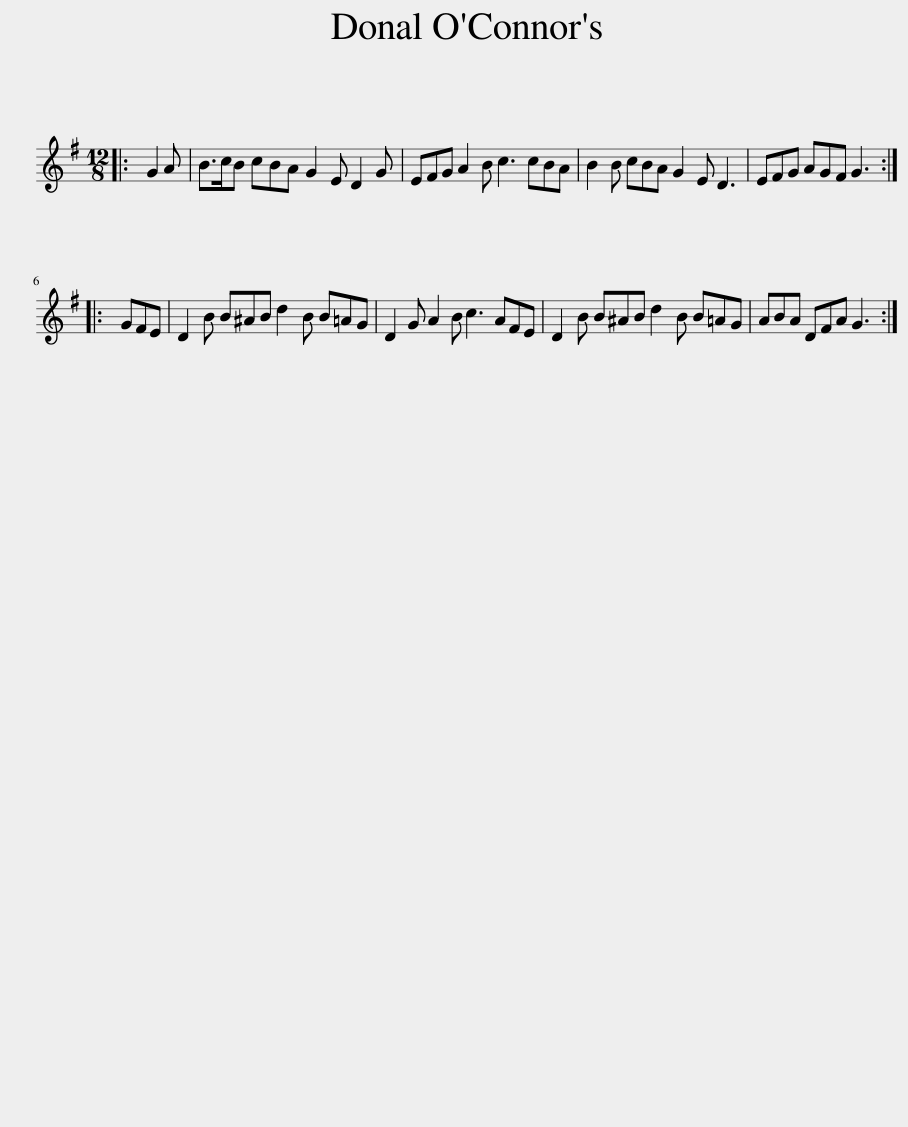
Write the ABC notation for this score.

X:1
L:1/8
M:12/8
I:linebreak $
K:G
V:1 treble
V:1
|: G2 A | B>cB cBA G2 E D2 G | EFG A2 B c3 cBA | B2 B cBA G2 E D3 | EFG AGF G3 ::$ %5
 GFE | D2 B B^AB d2 B B=AG | D2 G A2 B c3 AFE | D2 B B^AB d2 B B=AG | ABA DFA G3 :| %10
